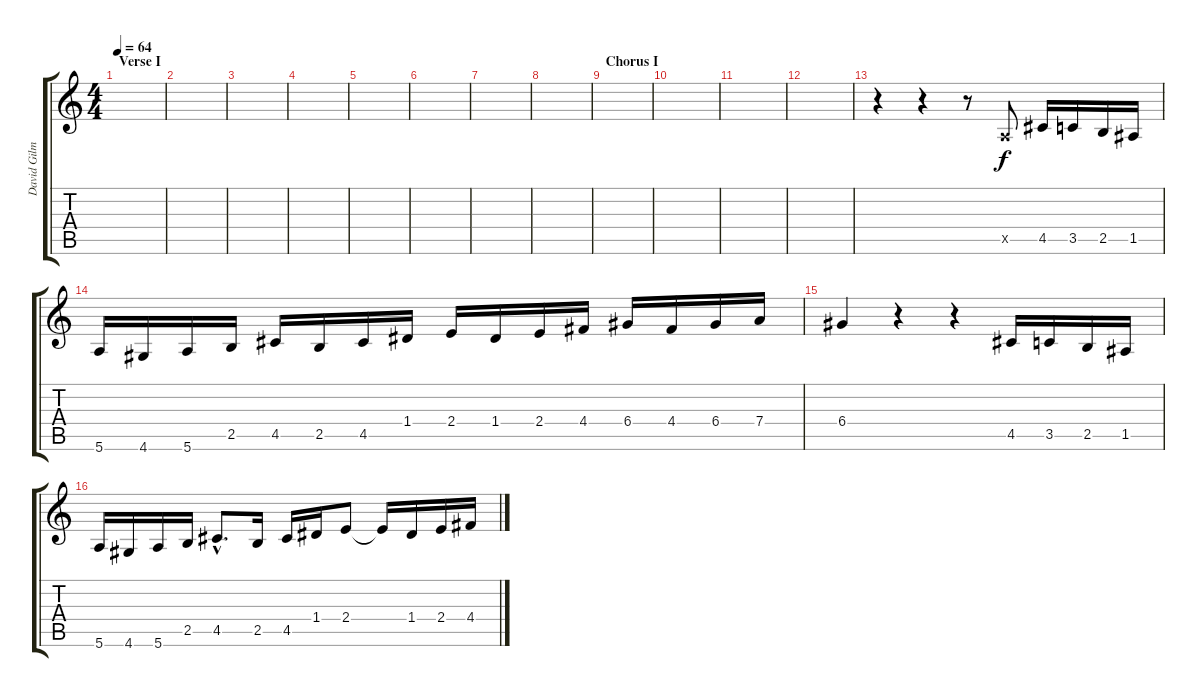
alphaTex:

\track ("David Gilmour" "David Gilm") {instrument distortionguitar}
\staff {score tabs}
\tuning (E4 B3 G3 D3 A2 E2) {hide}
\ts (4 4)
\section ("" "Verse I")
\tempo 64
\clef g2
\ks c
|
|
|
|
|
|
|
|
\section ("" "Chorus I")
|
|
|
|
r.4 r.4 r.8 0.5{x}.8 4.5.16 3.5.16 2.5.16 1.5.16 |
5.6.16 4.6.16 5.6.16 2.5.16 4.5.16 2.5.16 4.5.16 1.4.16 2.4.16 1.4.16 2.4.16 4.4.16 6.4.16 4.4.16 6.4.16 7.4.16 |
6.4.4 r.4 r.4 4.5.16 3.5.16 2.5.16 1.5.16 |
5.6.16 4.6.16 5.6.16 2.5.16 4.5{hac}.8{d} 2.5.16 4.5.16 1.4.16 2.4.8 2.4{t}.16 1.4.16 2.4.16 4.4{ss}.16
